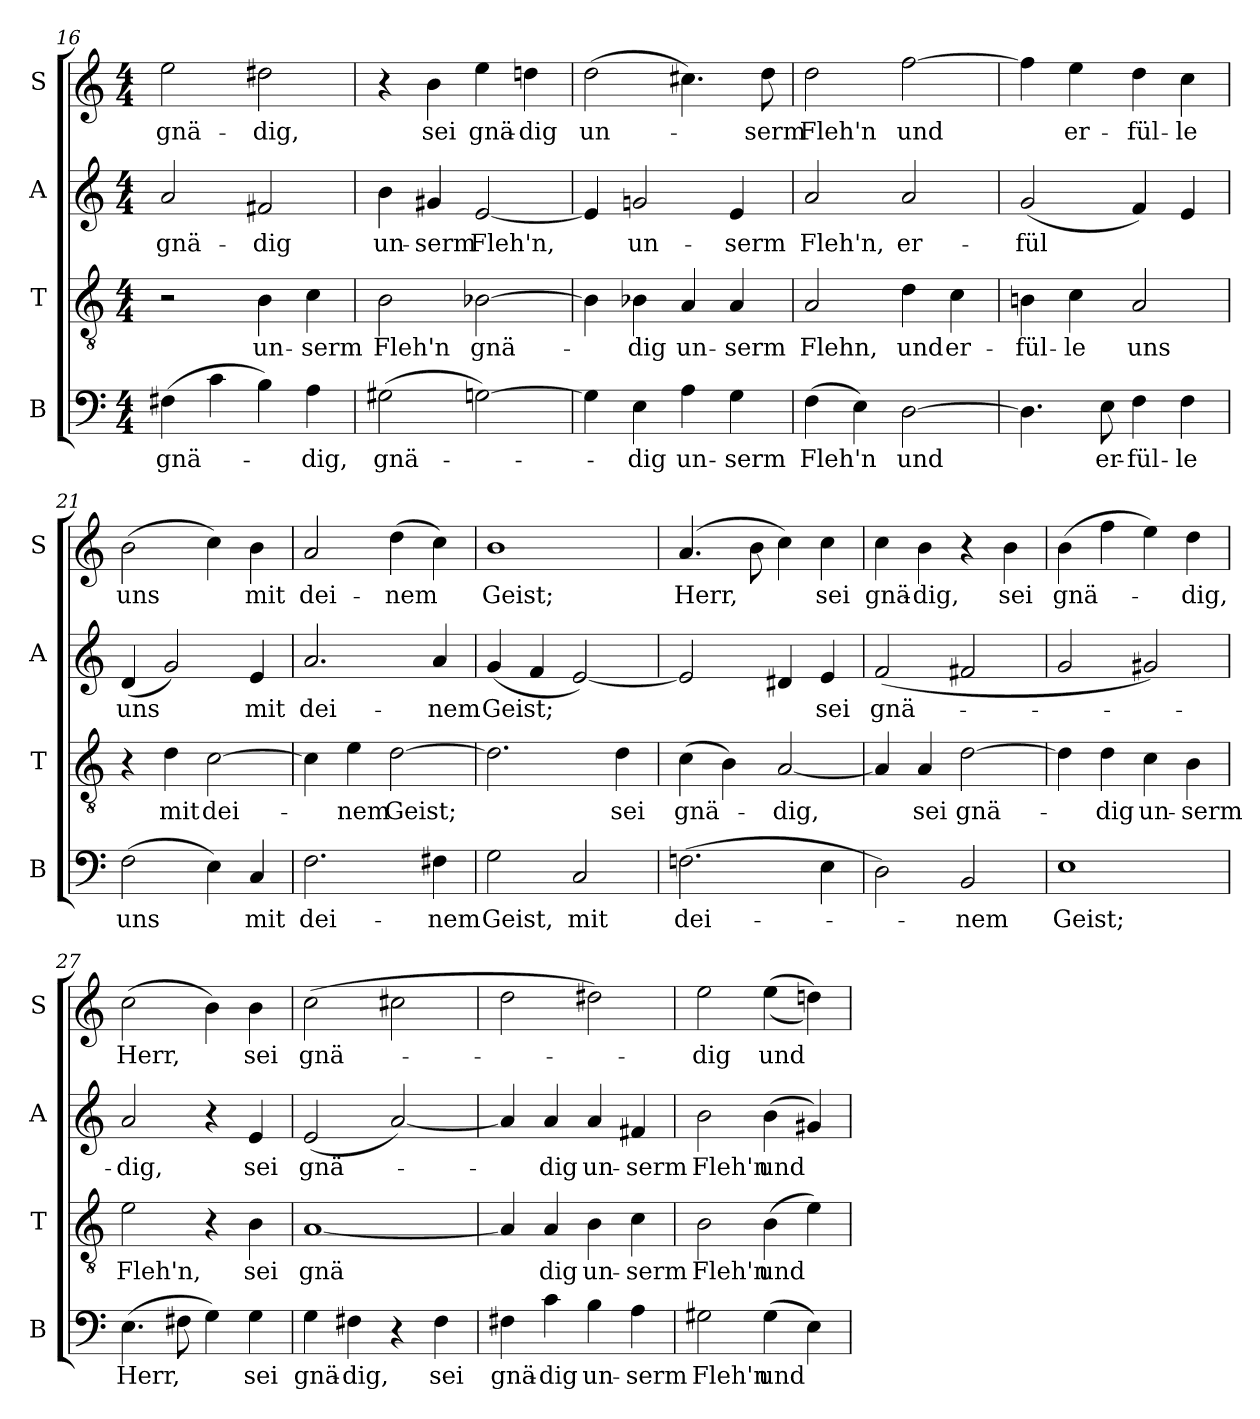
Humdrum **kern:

**kern	**text	**kern	**text	**kern	**text	**kern	**text
*part4	*part4	*part3	*part3	*part2	*part2	*part1	*part1
*staff4	*staff4	*staff3	*staff3	*staff2	*staff2	*staff1	*staff1
*I"B	*	*I"T	*	*I"A	*	*I"S	*
*I'B	*	*I'T	*	*I'A	*	*I'S	*
*clefF4	*	*clefGv2	*	*clefG2	*	*clefG2	*
*k[]	*	*k[]	*	*k[]	*	*k[]	*
*M4/4	*	*M4/4	*	*M4/4	*	*M4/4	*
=16	=16	=16	=16	=16	=16	=16	=16
(4F#X\	gnä-	2r	.	2a/	gnä-	2ee\	gnä-
4c\	.	.	.	.	.	.	.
4B\)	.	4B\	un-	2f#X/	-dig	2dd#X\	-dig,
4A\	-dig,	4c\	-serm	.	.	.	.
=17	=17	=17	=17	=17	=17	=17	=17
(2G#X\	gnä-	2B\	Fleh'n	4b\	un-	4r	.
.	.	.	.	4g#X/	-serm	4b\	sei
[2Gn\)	.	[2B-X\	gnä-	[2e/	Fleh'n,	4ee\	gnä-
.	.	.	.	.	.	4ddn\	-dig
=18	=18	=18	=18	=18	=18	=18	=18
4G\]	.	4B-\]	.	4e/]	.	(2dd\	un-
4E\	-dig	4B-X\	-dig	2gn/	un-	.	.
4A\	un-	4A/	un-	.	.	4.cc#X\)	.
4G\	-serm	4A/	-serm	4e/	-serm	.	.
.	.	.	.	.	.	8dd\	-serm
=19	=19	=19	=19	=19	=19	=19	=19
(4F\	Fleh'n	2A/	Flehn,	2a/	Fleh'n,	2dd\	Fleh'n
4E\)	.	.	.	.	.	.	.
[2D\	und	4d\	und	2a/	er-	[2ff\	und
.	.	4c\	er-	.	.	.	.
=20	=20	=20	=20	=20	=20	=20	=20
4.D\]	.	4Bn\	-fül-	(2g/	-fül	4ff\]	.
.	.	4c\	-le	.	.	4ee\	er-
8E\	er-	.	.	.	.	.	.
4F\	-fül-	2A/	uns	4f/)	.	4dd\	-fül-
4F\	-le	.	.	4e/	.	4cc\	-le
=21	=21	=21	=21	=21	=21	=21	=21
(2F\	uns	4r	.	(4d/	uns	(2b\	uns
.	.	4d\	mit	2g/)	.	.	.
4E\)	.	[2c\	dei-	.	.	4cc\)	.
4C/	mit	.	.	4e/	mit	4b\	mit
!!LO:LB:g=z
=22	=22	=22	=22	=22	=22	=22	=22
2.F\	dei-	4c\]	.	2.a/	dei-	2a/	dei-
.	.	4e\	-nem	.	.	.	.
.	.	[2d\	Geist;	.	.	(4dd\	-nem
4F#X\	-nem	.	.	4a/	-nem	4cc\)	.
=23	=23	=23	=23	=23	=23	=23	=23
2G\	Geist,	2.d\]	.	(4g/	Geist;	1b	Geist;
.	.	.	.	4f/	.	.	.
2C/	mit	.	.	[2e/)	.	.	.
.	.	4d\	sei	.	.	.	.
=24	=24	=24	=24	=24	=24	=24	=24
(2.Fn\	dei-	(4c\	gnä-	2e/]	.	(4.a/	Herr,
.	.	4B\)	.	.	.	.	.
.	.	.	.	.	.	8b\	.
.	.	[2A/	-dig,	4d#X/	.	4cc\)	.
4E\	.	.	.	4e/	sei	4cc\	sei
=25	=25	=25	=25	=25	=25	=25	=25
2D\)	.	4A/]	.	(2f/	gnä-	4cc\	gnä-
.	.	4A/	sei	.	.	4b\	-dig,
2BB/	-nem	[2d\	gnä-	2f#X/	.	4r	.
.	.	.	.	.	.	4b\	sei
=26	=26	=26	=26	=26	=26	=26	=26
1E	Geist;	4d\]	.	2g/	.	(4b\	gnä-
.	.	4d\	-dig	.	.	4ff\	.
.	.	4c\	un-	2g#X/)	.	4ee\)	.
.	.	4B\	-serm	.	.	4dd\	-dig,
=27	=27	=27	=27	=27	=27	=27	=27
(4.E\	-Herr,	2e\	Fleh'n,	2a/	-dig,	(2cc\	Herr,
8F#X\	.	.	.	.	.	.	.
4G\)	.	4r	.	4r	.	4b\)	.
4G\	sei	4B\	sei	4e/	sei	4b\	sei
=28	=28	=28	=28	=28	=28	=28	=28
4G\	gnä-	[1A	gnä	(2e/	gnä-	(2cc\	gnä-
4F#X\	-dig,	.	.	.	.	.	.
4r	.	.	.	[2a/)	.	2cc#X\	.
4F#\	sei	.	.	.	.	.	.
!!LO:LB:g=z
=29	=29	=29	=29	=29	=29	=29	=29
4F#X\	gnä-	4A/]	.	4a/]	.	2dd\	.
4c\	-dig	4A/	dig	4a/	-dig	.	.
4B\	un-	4B\	un-	4a/	un-	2dd#X\)	.
4A\	-serm	4c\	-serm	4f#X/	-serm	.	.
=30	=30	=30	=30	=30	=30	=30	=30
2G#X\	Fleh'n	2B\	Fleh'n	2b\	Fleh'n	2ee\	-dig
(4G#\	und	(4B\	und	(4b\	und	((4ee\	und
4E\)	.	4e\)	.	4g#X/)	.	4ddn\))	.
=	=	=	=	=	=	=	=
*-	*-	*-	*-	*-	*-	*-	*-
